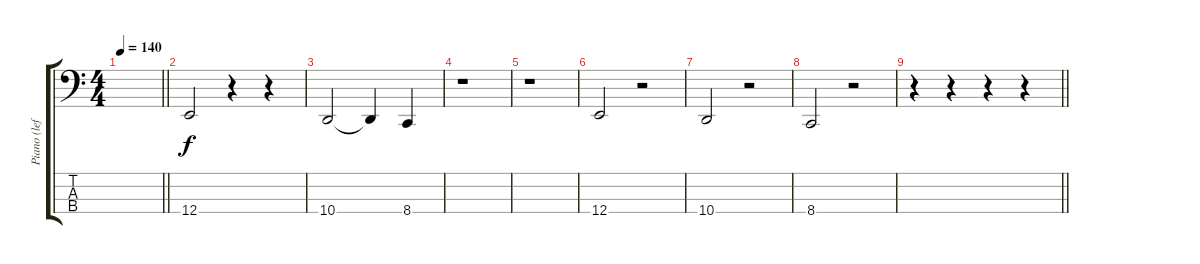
\track ("Piano (left)" "Piano (lef") {instrument acousticgrandpiano}
\staff {score tabs}
\tuning (G2 D2 A1 E1) {hide}
\ts (4 4)
\tempo 140
\clef f4
\barLineRight lightlight
\ks c
|
12.4.2 r.4 r.4 |
10.4.2 10.4{t}.4 8.4.4 |
r.1 |
r.1 |
12.4.2 r.2 |
10.4.2 r.2 |
8.4.2 r.2 |
\barLineRight lightlight
r.4 r.4 r.4 r.4
